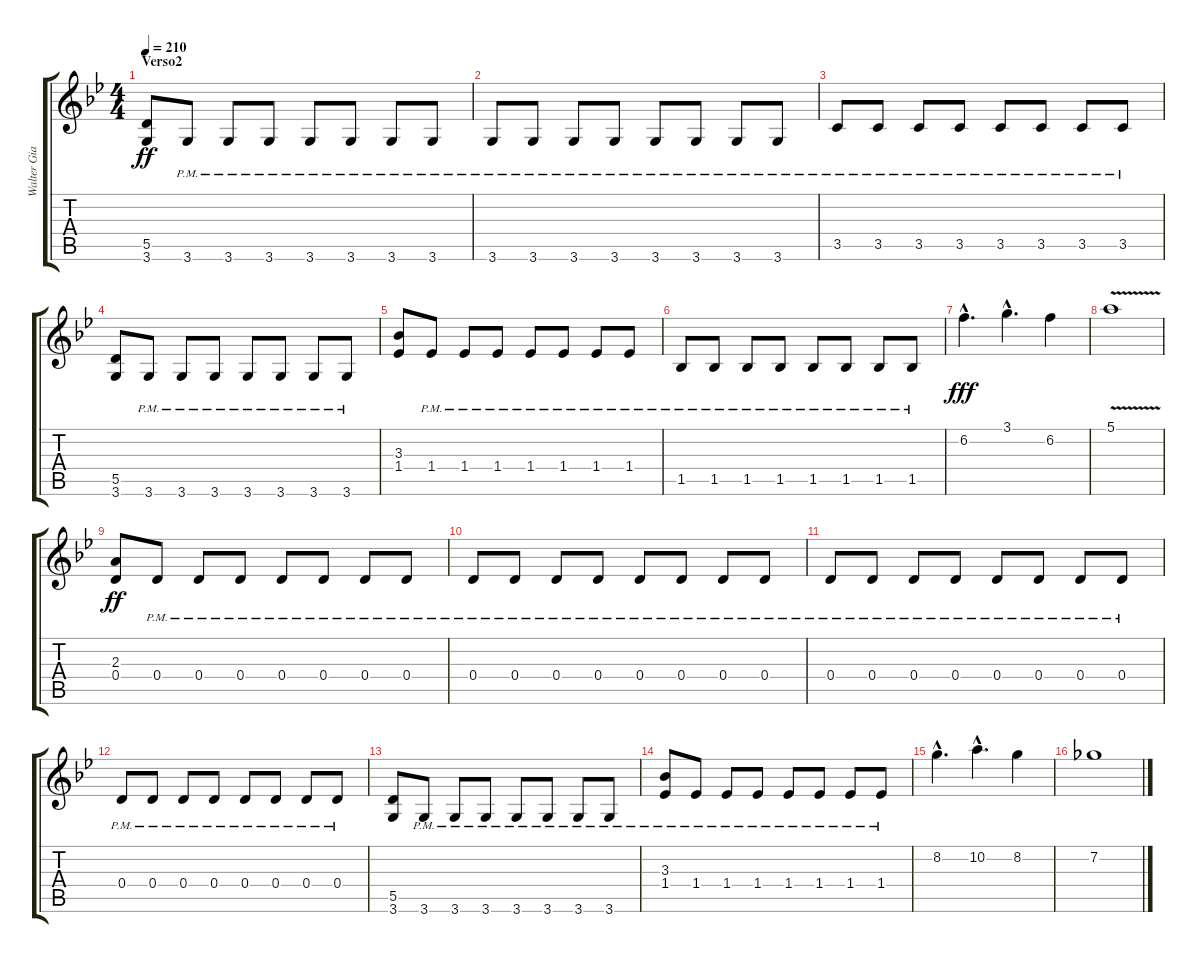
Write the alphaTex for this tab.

\track ("Walter Giardino" "Walter Gia") {instrument overdrivenguitar}
\staff {score tabs}
\tuning (E4 B3 G3 D3 A2 E2) {hide}
\ts (4 4)
\section ("" "Verso2")
\tempo 210
\clef g2
\ks gminor
(5.5 3.6).8{dy ff} 3.6{pm}.8 3.6{pm}.8 3.6{pm}.8 3.6{pm}.8 3.6{pm}.8 3.6{pm}.8 3.6{pm}.8 |
3.6{pm}.8 3.6{pm}.8 3.6{pm}.8 3.6{pm}.8 3.6{pm}.8 3.6{pm}.8 3.6{pm}.8 3.6{pm}.8 |
3.5{pm}.8 3.5{pm}.8 3.5{pm}.8 3.5{pm}.8 3.5{pm}.8 3.5{pm}.8 3.5{pm}.8 3.5{pm}.8 |
(5.5 3.6).8 3.6{pm}.8 3.6{pm}.8 3.6{pm}.8 3.6{pm}.8 3.6{pm}.8 3.6{pm}.8 3.6{pm}.8 |
(3.3 1.4).8 1.4{pm}.8 1.4{pm}.8 1.4{pm}.8 1.4{pm}.8 1.4{pm}.8 1.4{pm}.8 1.4{pm}.8 |
1.5{pm}.8 1.5{pm}.8 1.5{pm}.8 1.5{pm}.8 1.5{pm}.8 1.5{pm}.8 1.5{pm}.8 1.5{pm}.8 |
6.2{hac}.4{d dy fff balance 8} 3.1{hac}.4{d} 6.2.4 |
5.1{v}.1 |
(2.3 0.4).8{dy ff balance 16} 0.4{pm}.8 0.4{pm}.8 0.4{pm}.8 0.4{pm}.8 0.4{pm}.8 0.4{pm}.8 0.4{pm}.8 |
0.4{pm}.8 0.4{pm}.8 0.4{pm}.8 0.4{pm}.8 0.4{pm}.8 0.4{pm}.8 0.4{pm}.8 0.4{pm}.8 |
0.4{pm}.8 0.4{pm}.8 0.4{pm}.8 0.4{pm}.8 0.4{pm}.8 0.4{pm}.8 0.4{pm}.8 0.4{pm}.8 |
0.4{pm}.8 0.4{pm}.8 0.4{pm}.8 0.4{pm}.8 0.4{pm}.8 0.4{pm}.8 0.4{pm}.8 0.4{pm}.8 |
(5.5 3.6).8 3.6{pm}.8 3.6{pm}.8 3.6{pm}.8 3.6{pm}.8 3.6{pm}.8 3.6{pm}.8 3.6{pm}.8 |
(3.3{pm} 1.4{pm}).8 1.4{pm}.8 1.4{pm}.8 1.4{pm}.8 1.4{pm}.8 1.4{pm}.8 1.4{pm}.8 1.4{pm}.8 |
8.2{hac}.4{d balance 8} 10.2{hac}.4{d} 8.2.4 |
7.2.1
